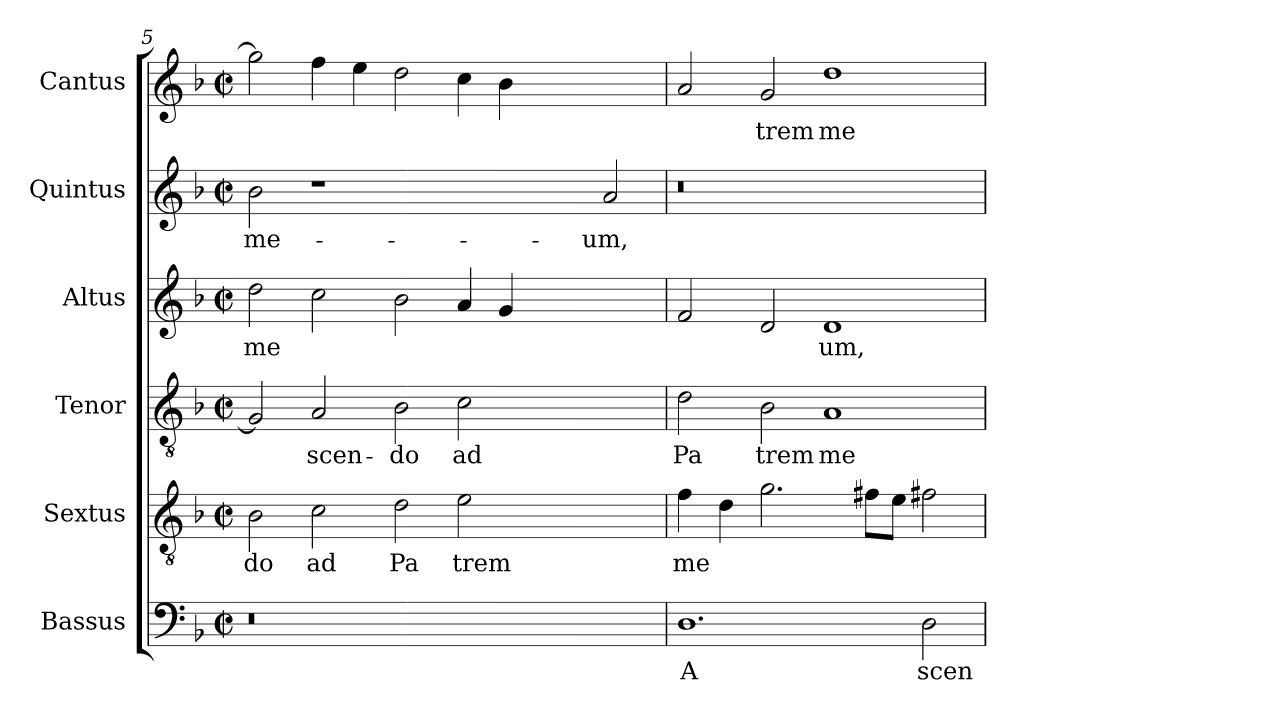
**kern	**text	**kern	**text	**kern	**text	**kern	**text	**kern	**text	**kern	**text
*part6	*part6	*part5	*part5	*part4	*part4	*part3	*part3	*part2	*part2	*part1	*part1
*staff6	*staff6	*staff5	*staff5	*staff4	*staff4	*staff3	*staff3	*staff2	*staff2	*staff1	*staff1
*I"Bassus	*	*I"Sextus	*	*I"Tenor	*	*I"Altus	*	*I"Quintus	*	*I"Cantus	*
*clefF4	*	*clefGv2	*	*clefGv2	*	*clefG2	*	*clefG2	*	*clefG2	*
*k[b-]	*	*k[b-]	*	*k[b-]	*	*k[b-]	*	*k[b-]	*	*k[b-]	*
*F:	*	*F:	*	*F:	*	*F:	*	*F:	*	*F:	*
*M2/2	*	*M2/2	*	*M2/2	*	*M2/2	*	*M2/2	*	*M2/2	*
*met(c|)	*	*met(c|)	*	*met(c|)	*	*met(c|)	*	*met(c|)	*	*met(c|)	*
=5	=5	=5	=5	=5	=5	=5	=5	=5	=5	=5	=5
!	!	!	!LO:LY:b:cj	!	!	!	!LO:LY:b	!	!LO:LY:b:cj	!	!
0r	.	2B-\	do	2G/]	.	2dd\	me	2b-\	me-	2gg\]	.
!	!	!	!LO:LY:b:cj	!	!LO:LY:b:cj	!	!	!LO:N:vis=1	!	!	!
.	.	2c\	ad	2A/	-scen-	2cc\	.	0r	.	4ff\	.
.	.	.	.	.	.	.	.	.	.	4ee\	.
!	!	!	!LO:LY:b:cj	!	!LO:LY:b:cj	!	!	!	!	!	!
.	.	2d\	Pa	2B-\	-do	2b-\	.	.	.	2dd\	.
!	!	!	!LO:LY:b:cj	!	!LO:LY:b:cj	!	!	!	!	!	!
.	.	2e\	trem	2c\	ad	4a/	.	.	.	4cc\	.
.	.	.	.	.	.	4g/	.	.	.	4b-\	.
1ryy	.	1ryy	.	1ryy	.	1ryy	.	.	.	1ryy	.
!	!	!	!	!	!	!	!	!	!LO:LY:b:cj	!	!
.	.	.	.	.	.	.	.	2a/	-um,	.	.
!!LO:LB:g=z
=6	=6	=6	=6	=6	=6	=6	=6	=6	=6	=6	=6
!	!LO:LY:b:cj	!	!LO:LY:b	!	!LO:LY:b:cj	!	!	!	!	!	!
1.D	A	4f\	me	2d\	Pa	2f/	.	0r	.	2a/	.
.	.	4d\	.	.	.	.	.	.	.	.	.
!	!	!	!	!	!LO:LY:b:cj	!	!	!	!	!	!LO:LY:b:cj
.	.	2.g\	.	2B-\	trem	2d/	.	.	.	2g/	trem
!	!	!	!	!	!LO:LY:b:cj	!	!LO:LY:b:cj	!	!	!	!LO:LY:b:cj
.	.	.	.	1A	me	1d	um,	.	.	1dd	me
.	.	8f#\L	.	.	.	.	.	.	.	.	.
.	.	8e\J	.	.	.	.	.	.	.	.	.
!	!LO:LY:b:cj	!	!	!	!	!	!	!	!	!	!
2D\	scen	2f#X\	.	.	.	.	.	.	.	.	.
=	=	=	=	=	=	=	=	=	=	=	=
*-	*-	*-	*-	*-	*-	*-	*-	*-	*-	*-	*-
